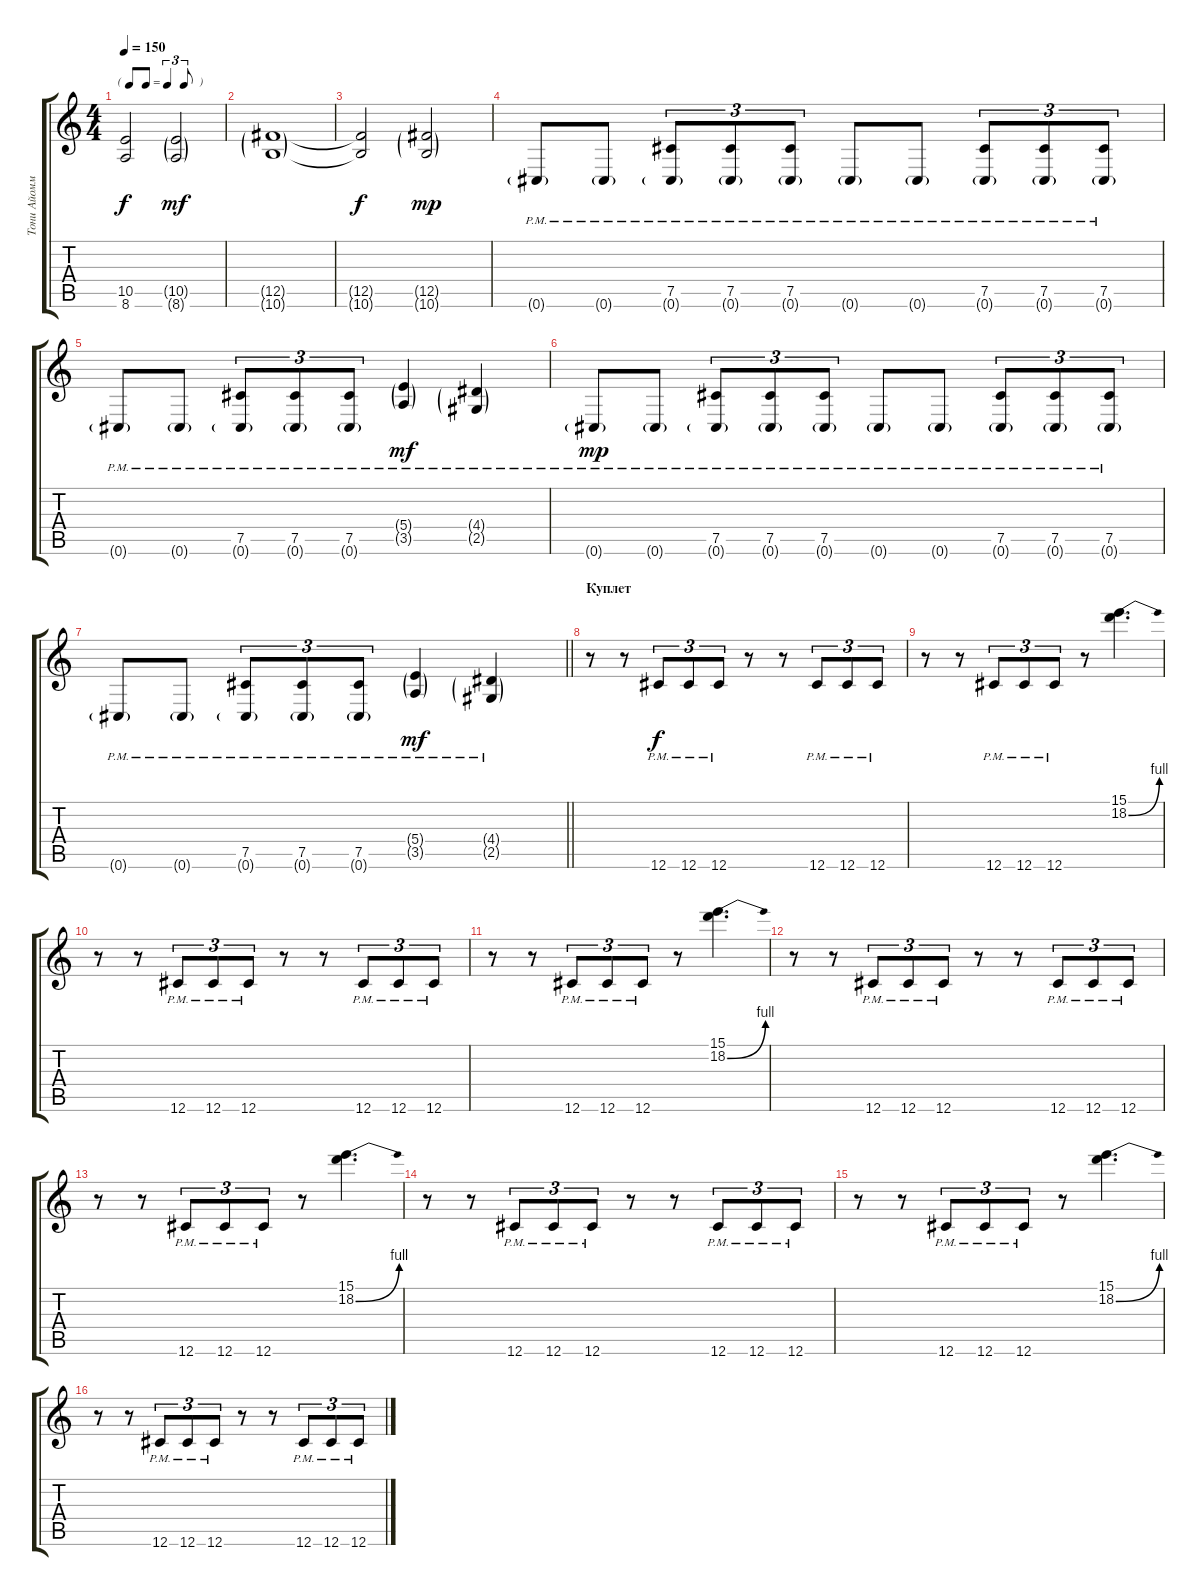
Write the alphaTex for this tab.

\track ("Тони Айомми 2" "Тони Айомм") {instrument distortionguitar}
\staff {score tabs}
\tuning (Db4 Ab3 E3 B2 Gb2 Db2) {hide}
\ts (4 4)
\tf triplet8th
\tempo 150
\clef g2
\ks c
(10.5{t} 8.6{t}).2{dy f} (10.5{g} 8.6{g}).2{dy mf} |
(12.5{g} 10.6{g}).1 |
(12.5{t} 10.6{t}).2{dy f} (12.5{g} 10.6{g}).2{dy mp} |
0.6{g pm}.8 0.6{g pm}.8 (7.5{pm} 0.6{g pm}).8{tu (3 2)} (7.5{pm} 0.6{g pm}).8{tu (3 2)} (7.5{pm} 0.6{g pm}).8{tu (3 2)} 0.6{g pm}.8 0.6{g pm}.8 (7.5{pm} 0.6{g pm}).8{tu (3 2)} (7.5{pm} 0.6{g pm}).8{tu (3 2)} (7.5{pm} 0.6{g pm}).8{tu (3 2)} |
0.6{g pm}.8 0.6{g pm}.8 (7.5{pm} 0.6{g pm}).8{tu (3 2)} (7.5{pm} 0.6{g pm}).8{tu (3 2)} (7.5{pm} 0.6{g pm}).8{tu (3 2)} (5.4{g pm} 3.5{g pm}).4{dy mf} (4.4{g pm} 2.5{g pm}).4 |
0.6{g pm}.8{dy mp} 0.6{g pm}.8 (7.5{pm} 0.6{g pm}).8{tu (3 2)} (7.5{pm} 0.6{g pm}).8{tu (3 2)} (7.5{pm} 0.6{g pm}).8{tu (3 2)} 0.6{g pm}.8 0.6{g pm}.8 (7.5{pm} 0.6{g pm}).8{tu (3 2)} (7.5{pm} 0.6{g pm}).8{tu (3 2)} (7.5{pm} 0.6{g pm}).8{tu (3 2)} |
\barLineRight lightlight
0.6{g pm}.8 0.6{g pm}.8 (7.5{pm} 0.6{g pm}).8{tu (3 2)} (7.5{pm} 0.6{g pm}).8{tu (3 2)} (7.5{pm} 0.6{g pm}).8{tu (3 2)} (5.4{g pm} 3.5{g pm}).4{dy mf} (4.4{g pm} 2.5{g pm}).4 |
\section ("" "Куплет")
r.8 r.8 12.6{pm}.8{tu (3 2) dy f} 12.6{pm}.8{tu (3 2)} 12.6{pm}.8{tu (3 2)} r.8 r.8 12.6{pm}.8{tu (3 2)} 12.6{pm}.8{tu (3 2)} 12.6{pm}.8{tu (3 2)} |
r.8 r.8 12.6{pm}.8{tu (3 2)} 12.6{pm}.8{tu (3 2)} 12.6{pm}.8{tu (3 2)} r.8 (15.1 18.2{be (bend 0 0 60 4)}).4{d} |
r.8 r.8 12.6{pm}.8{tu (3 2)} 12.6{pm}.8{tu (3 2)} 12.6{pm}.8{tu (3 2)} r.8 r.8 12.6{pm}.8{tu (3 2)} 12.6{pm}.8{tu (3 2)} 12.6{pm}.8{tu (3 2)} |
r.8 r.8 12.6{pm}.8{tu (3 2)} 12.6{pm}.8{tu (3 2)} 12.6{pm}.8{tu (3 2)} r.8 (15.1 18.2{be (bend 0 0 60 4)}).4{d} |
r.8 r.8 12.6{pm}.8{tu (3 2)} 12.6{pm}.8{tu (3 2)} 12.6{pm}.8{tu (3 2)} r.8 r.8 12.6{pm}.8{tu (3 2)} 12.6{pm}.8{tu (3 2)} 12.6{pm}.8{tu (3 2)} |
r.8 r.8 12.6{pm}.8{tu (3 2)} 12.6{pm}.8{tu (3 2)} 12.6{pm}.8{tu (3 2)} r.8 (15.1 18.2{be (bend 0 0 60 4)}).4{d} |
r.8 r.8 12.6{pm}.8{tu (3 2)} 12.6{pm}.8{tu (3 2)} 12.6{pm}.8{tu (3 2)} r.8 r.8 12.6{pm}.8{tu (3 2)} 12.6{pm}.8{tu (3 2)} 12.6{pm}.8{tu (3 2)} |
r.8 r.8 12.6{pm}.8{tu (3 2)} 12.6{pm}.8{tu (3 2)} 12.6{pm}.8{tu (3 2)} r.8 (15.1 18.2{be (bend 0 0 60 4)}).4{d} |
r.8 r.8 12.6{pm}.8{tu (3 2)} 12.6{pm}.8{tu (3 2)} 12.6{pm}.8{tu (3 2)} r.8 r.8 12.6{pm}.8{tu (3 2)} 12.6{pm}.8{tu (3 2)} 12.6{pm}.8{tu (3 2)}
